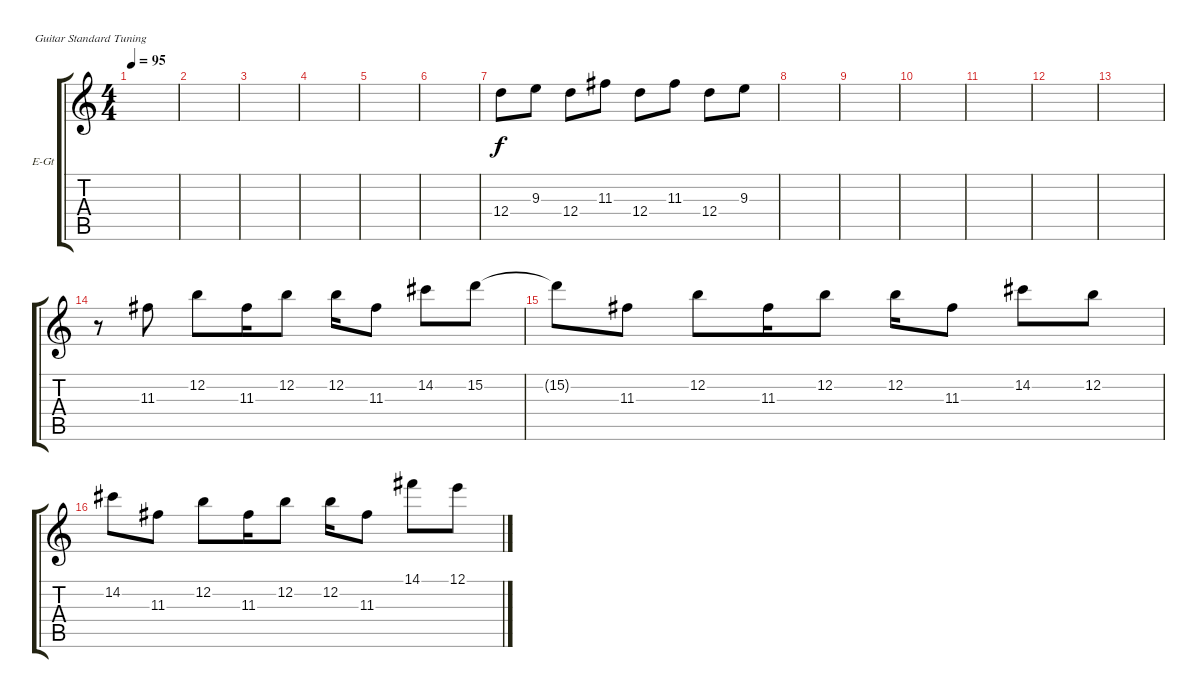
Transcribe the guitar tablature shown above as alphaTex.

\defaultSystemsLayout 4
\bracketExtendMode groupsimilarinstruments
\firstSystemTrackNameOrientation horizontal
\otherSystemsTrackNameOrientation horizontal
\track ("Guitar 2" "E-Gt") {instrument electricguitarclean}
\staff {score tabs}
\tuning (E4 B3 G3 D3 A2 E2)
\ts (4 4)
\tempo 95
\clef g2
\scale
0.333333
\ks c
|
\scale
0.333333 |
\scale
0.333333 |
\scale
0.333333 |
\scale
0.333333 |
\scale
0.333333 |
\scale
0.333333 12.4.8 9.3.8 12.4.8 11.3.8 12.4.8 11.3.8 12.4.8 9.3.8 |
\scale
0.333333 |
\scale
0.333333 |
\scale
0.333333 |
\scale
0.333333 |
\scale
0.333333 |
\scale
0.333333 |
\scale
0.333333 r.8 11.3.8 12.2.8 11.3.16 12.2.8 12.2.16 11.3.8 14.2.8 15.2.8 |
15.2{t}.8 11.3.8 12.2.8 11.3.16 12.2.8 12.2.16 11.3.8 14.2.8 12.2.8 |
14.2.8 11.3.8 12.2.8 11.3.16 12.2.8 12.2.16 11.3.8 14.1.8 12.1.8
